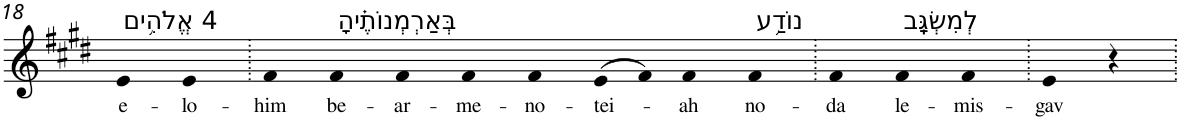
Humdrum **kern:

**kern	**text
*part1	*part1
*staff1	*staff1
*I"Piano	*
*I'Pno	*
!!LO:PB:g=z
*clefG2	*
*k[f#c#g#d#]	*
*E:	*
=18	=18
!LO:TX:a:t=4 אֱלֹהִ֥ים	!
!	!LO:LY:b
4e	e-
!	!LO:LY:b
4e	-lo-
=19.	=19.
!	!LO:LY:b
4f#	-him
!LO:TX:a:t=בְּאַרְמְנוֹתֶ֗יהָ	!
!	!LO:LY:b
4f#	be-
!	!LO:LY:b
4f#	-ar-
!	!LO:LY:b
4f#	-me-
!	!LO:LY:b
4f#	-no-
!	!LO:LY:b
(>8e	-tei-
8f#)	.
!	!LO:LY:b
4f#	-ah
!LO:TX:a:t=נוֹדַ֥ע	!
!	!LO:LY:b
4f#	no-
=20.	=20.
!	!LO:LY:b
4f#	-da
!LO:TX:a:t=לְמִשְׂגָּֽב	!
!	!LO:LY:b
4f#	le-
!	!LO:LY:b
4f#	-mis-
=21.	=21.
!	!LO:LY:b
4e	-gav
4r	.
=.	=.
*-	*-
